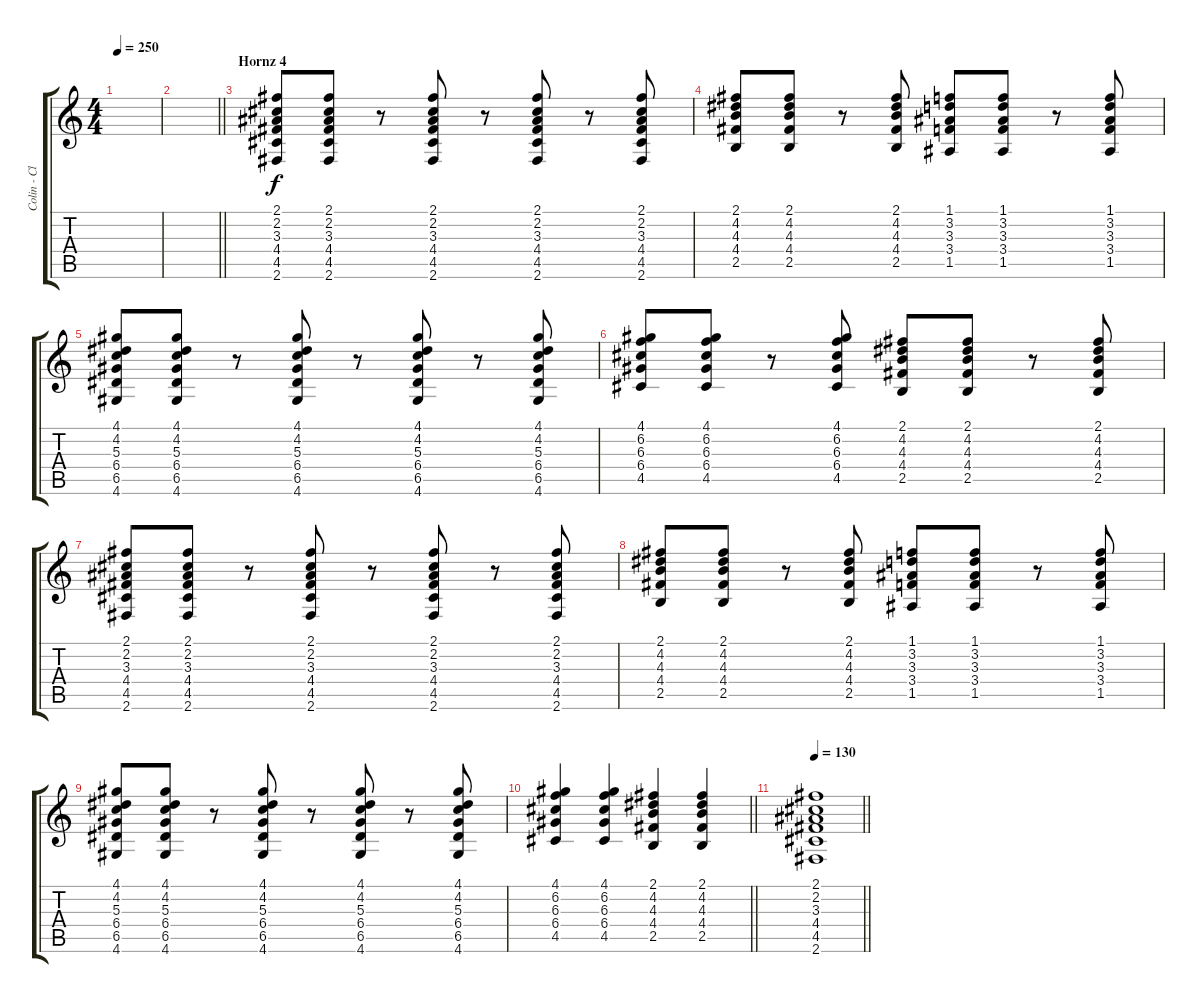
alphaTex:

\track ("Colin - Clean Guitar" "Colin - Cl") {instrument electricguitarclean}
\staff {score tabs}
\tuning (E4 B3 G3 D3 A2 E2) {hide}
\ts (4 4)
\tempo 250
\clef g2
\ks c
|
\barLineRight lightlight
|
\section ("" "Hornz 4")
(2.1 2.2 3.3 4.4 4.5 2.6).8 (2.1 2.2 3.3 4.4 4.5 2.6).8 r.8 (2.1 2.2 3.3 4.4 4.5 2.6).8 r.8 (2.1 2.2 3.3 4.4 4.5 2.6).8 r.8 (2.1 2.2 3.3 4.4 4.5 2.6).8 |
(2.1 4.2 4.3 4.4 2.5).8 (2.1 4.2 4.3 4.4 2.5).8 r.8 (2.1 4.2 4.3 4.4 2.5).8 (1.1 3.2 3.3 3.4 1.5).8 (1.1 3.2 3.3 3.4 1.5).8 r.8 (1.1 3.2 3.3 3.4 1.5).8 |
(4.1 4.2 5.3 6.4 6.5 4.6).8 (4.1 4.2 5.3 6.4 6.5 4.6).8 r.8 (4.1 4.2 5.3 6.4 6.5 4.6).8 r.8 (4.1 4.2 5.3 6.4 6.5 4.6).8 r.8 (4.1 4.2 5.3 6.4 6.5 4.6).8 |
(4.1 6.2 6.3 6.4 4.5).8 (4.1 6.2 6.3 6.4 4.5).8 r.8 (4.1 6.2 6.3 6.4 4.5).8 (2.1 4.2 4.3 4.4 2.5).8 (2.1 4.2 4.3 4.4 2.5).8 r.8 (2.1 4.2 4.3 4.4 2.5).8 |
(2.1 2.2 3.3 4.4 4.5 2.6).8 (2.1 2.2 3.3 4.4 4.5 2.6).8 r.8 (2.1 2.2 3.3 4.4 4.5 2.6).8 r.8 (2.1 2.2 3.3 4.4 4.5 2.6).8 r.8 (2.1 2.2 3.3 4.4 4.5 2.6).8 |
(2.1 4.2 4.3 4.4 2.5).8 (2.1 4.2 4.3 4.4 2.5).8 r.8 (2.1 4.2 4.3 4.4 2.5).8 (1.1 3.2 3.3 3.4 1.5).8 (1.1 3.2 3.3 3.4 1.5).8 r.8 (1.1 3.2 3.3 3.4 1.5).8 |
(4.1 4.2 5.3 6.4 6.5 4.6).8 (4.1 4.2 5.3 6.4 6.5 4.6).8 r.8 (4.1 4.2 5.3 6.4 6.5 4.6).8 r.8 (4.1 4.2 5.3 6.4 6.5 4.6).8 r.8 (4.1 4.2 5.3 6.4 6.5 4.6).8 |
\barLineRight lightlight
(4.1 6.2 6.3 6.4 4.5).4 (4.1 6.2 6.3 6.4 4.5).4 (2.1 4.2 4.3 4.4 2.5).4 (2.1 4.2 4.3 4.4 2.5).4 |
\tempo 130
\barLineRight lightlight
(2.1 2.2 3.3 4.4 4.5 2.6).1
